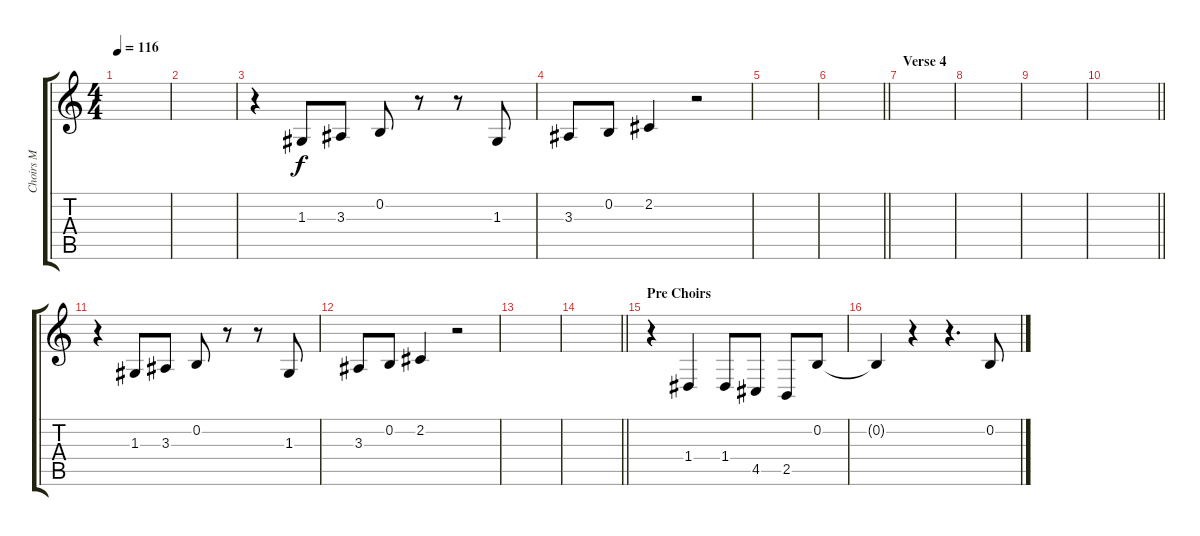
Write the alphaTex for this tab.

\track ("Choirs M" "Choirs M") {instrument lead4chiff}
\staff {score tabs}
\tuning (E4 B3 G3 D3 A2 E2) {hide}
\ts (4 4)
\tempo 116
\clef g2
\ks c
|
|
r.4 1.3.8 3.3.8 0.2.8 r.8 r.8 1.3.8 |
3.3.8 0.2.8 2.2.4 r.2 |
|
\barLineRight lightlight
|
\section ("" "Verse 4")
|
|
|
\barLineRight lightlight
|
r.4 1.3.8 3.3.8 0.2.8 r.8 r.8 1.3.8 |
3.3.8 0.2.8 2.2.4 r.2 |
|
\barLineRight lightlight
|
\section ("" "Pre Choirs")
r.4 1.4.4 1.4.8 4.5.8 2.5.8 0.2.8 |
0.2{t}.4 r.4 r.4{d} 0.2.8
